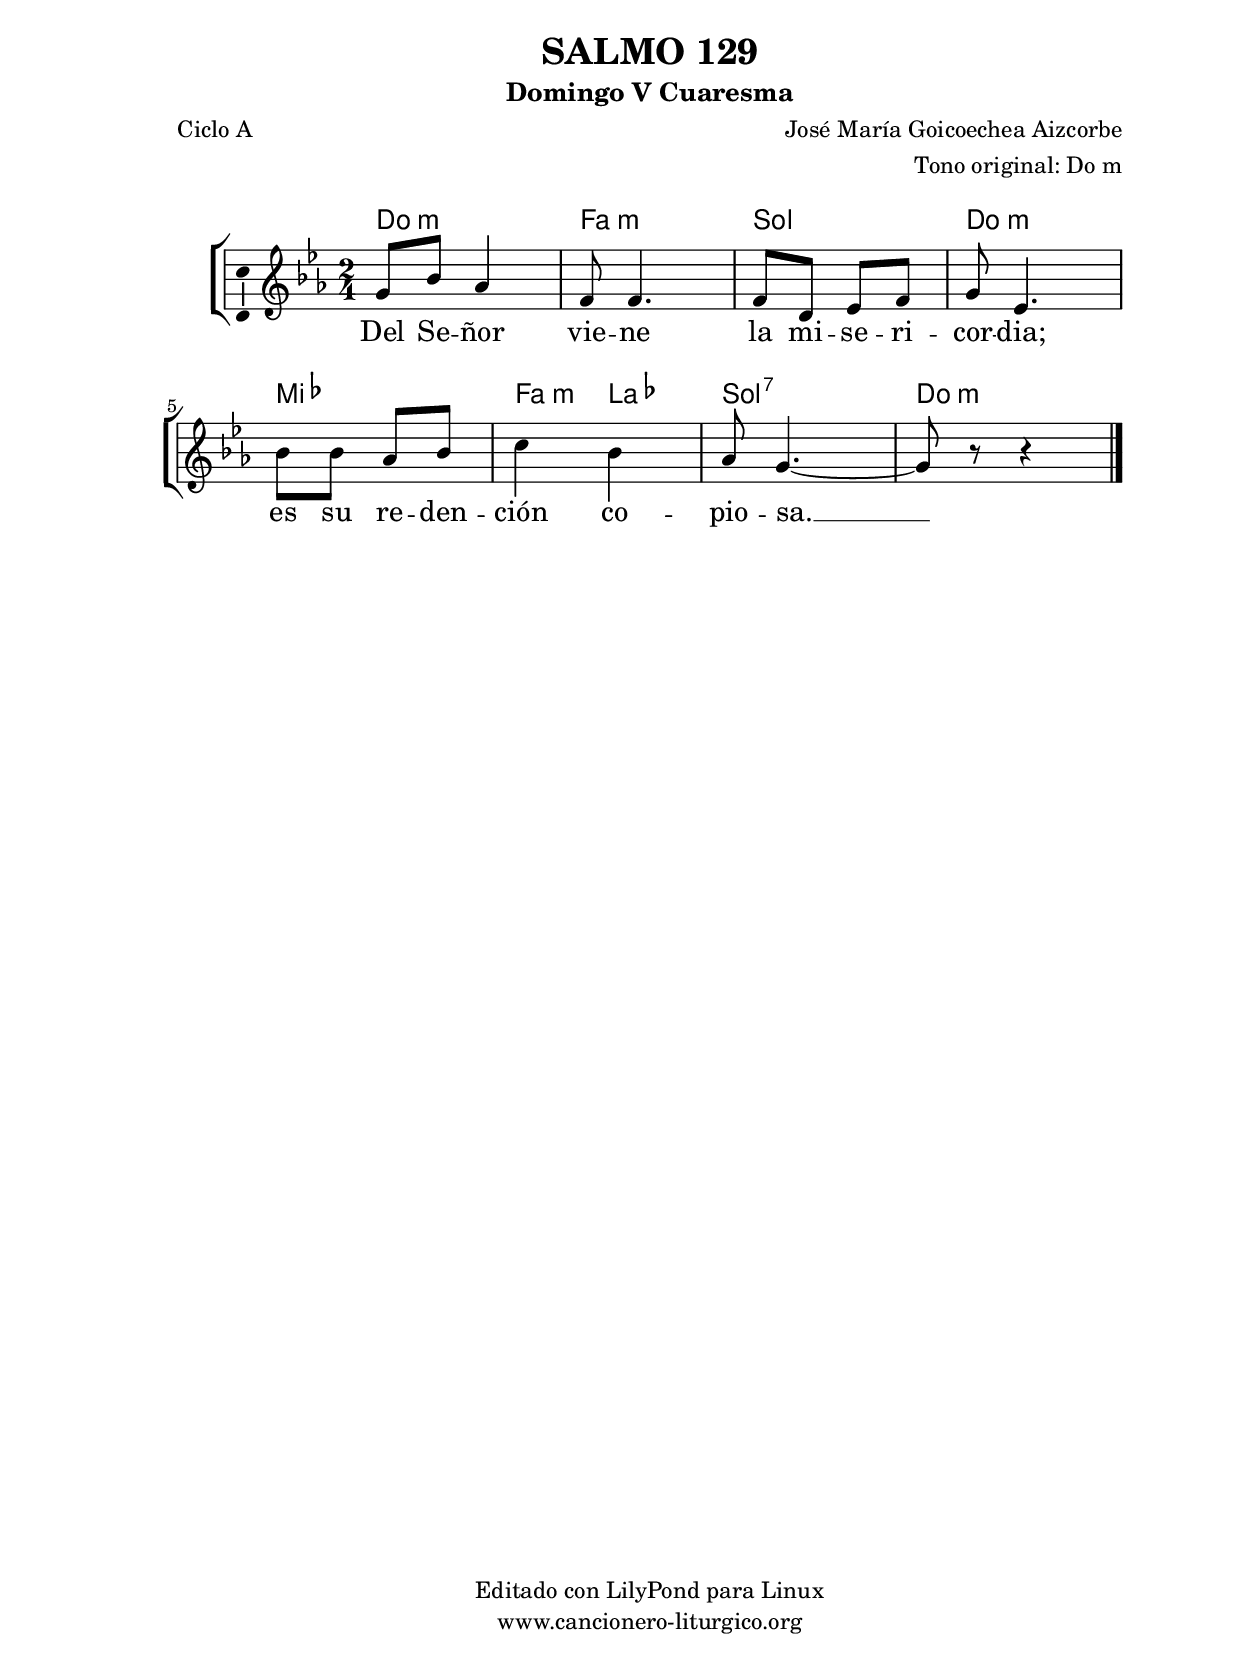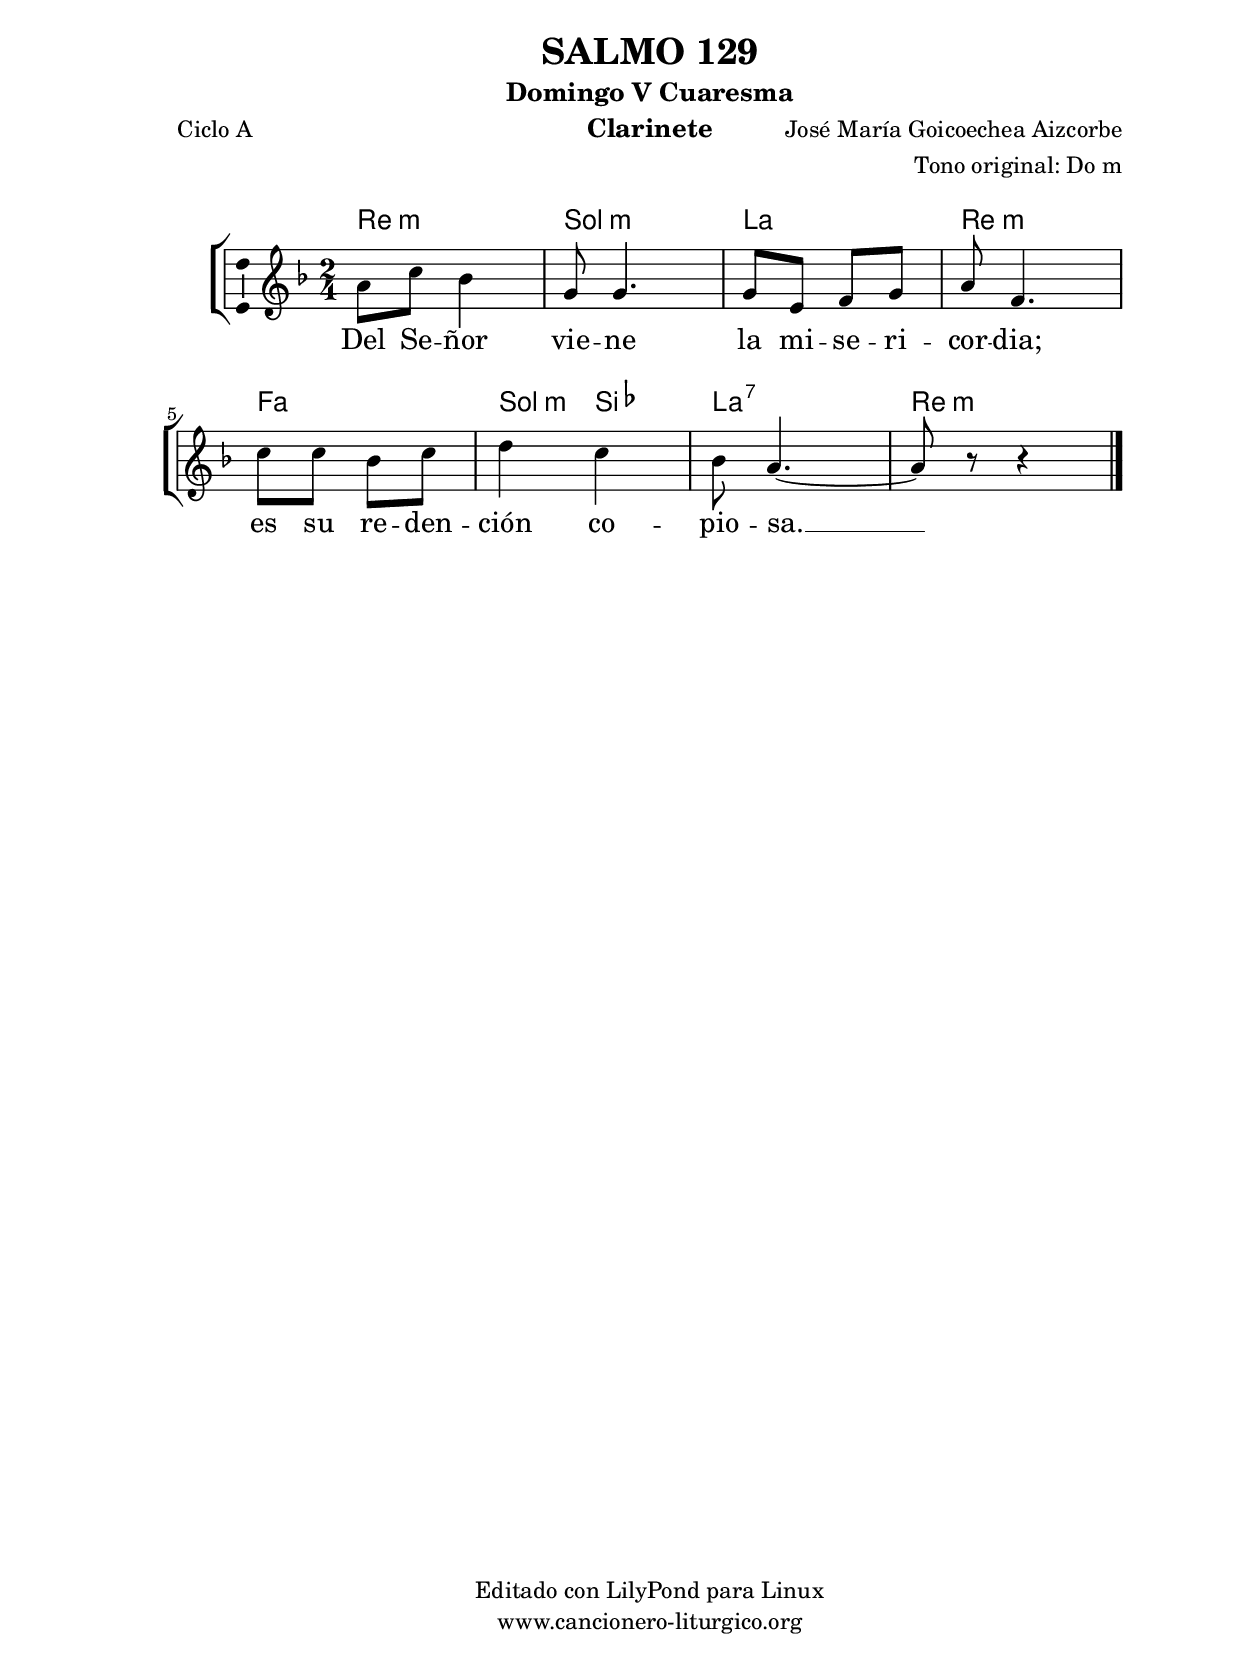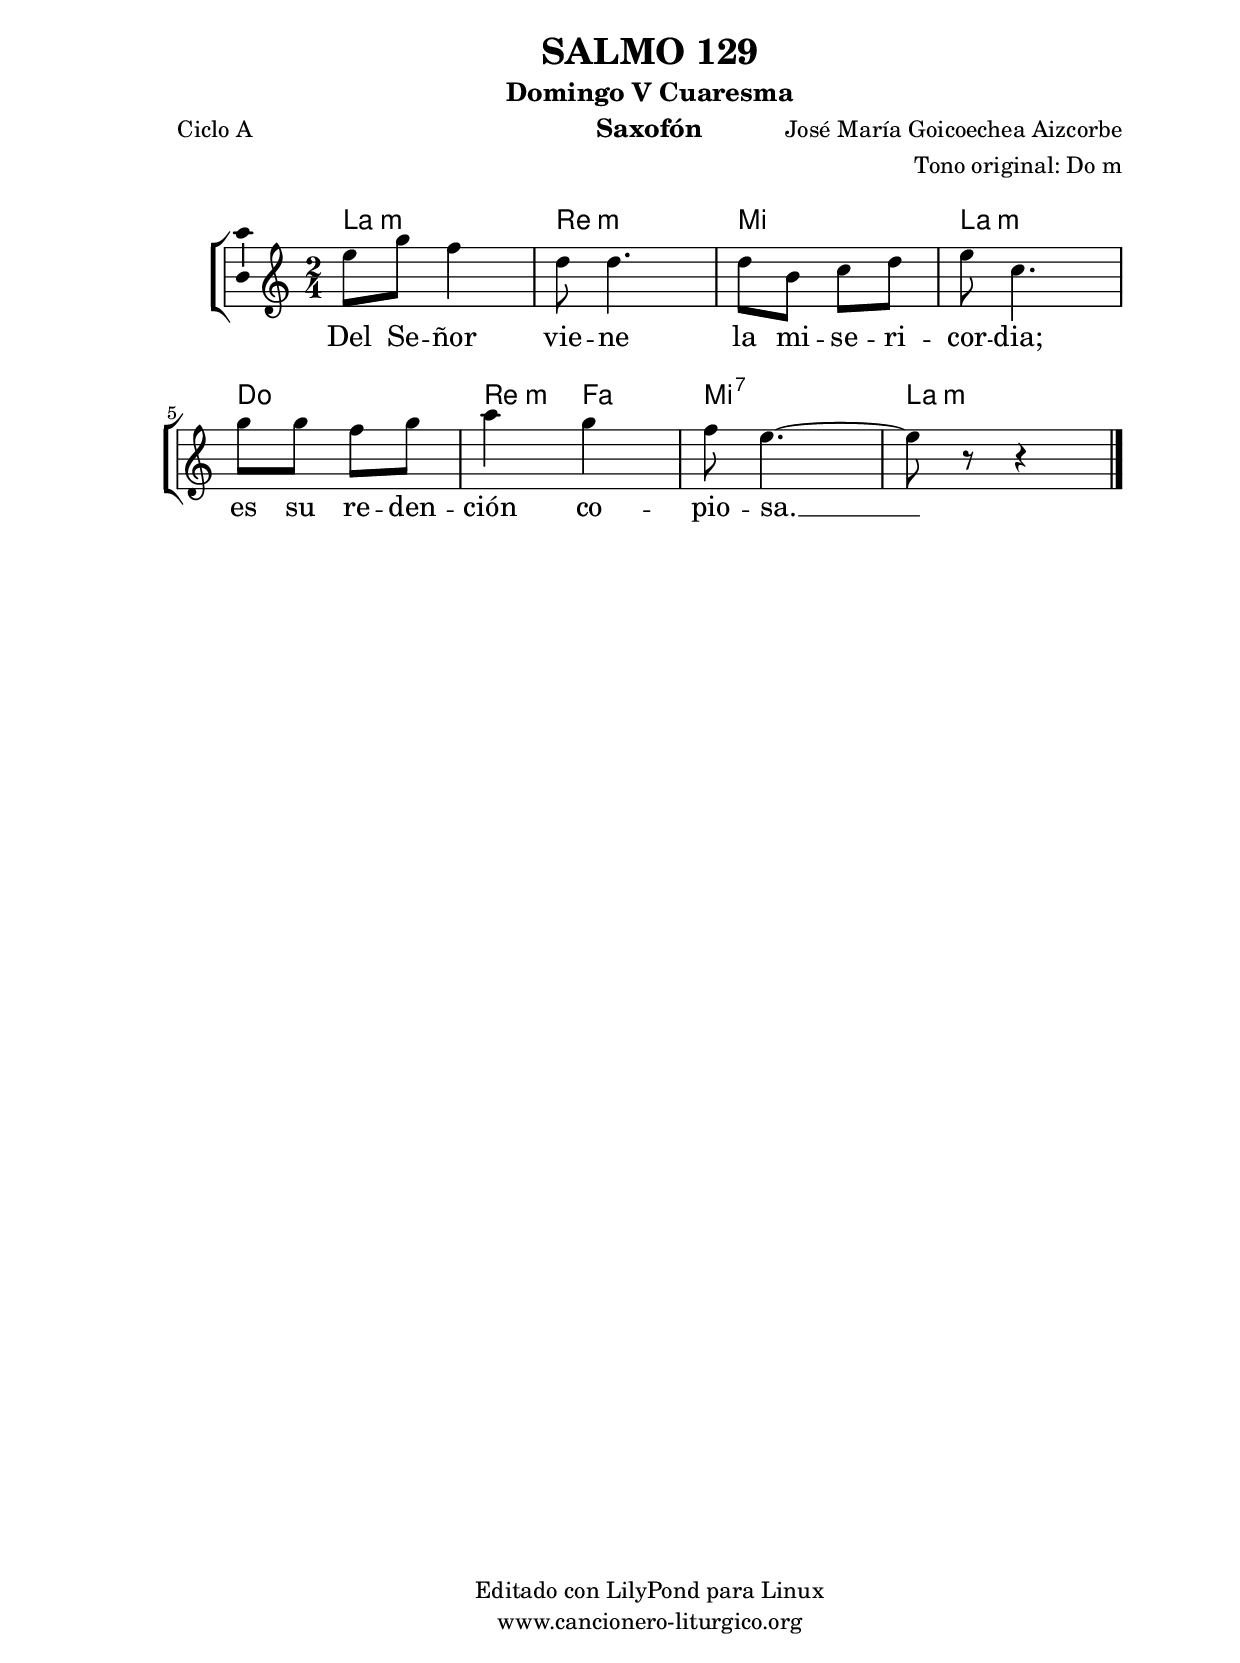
%
%para convertir .midi en .wav:
%timidity filename.midi -Ow -o finename.wav
%
%
%Para convertir de .wav a .mp3:
%lame -h -m j filename.wav
%
%
%para escuchar el midi:
%timidity nombrefichero.midi
%


%versión de lilypond para la que se ha escrito esta partitura:
\version "2.16.0"

	%Tamaño papel
	#(set-default-paper-size "a4")
	%Tamaño partitura
	#(set-global-staff-size 20)
	%No responde al pulsar sobre una nota
	#(ly:set-option 'point-and-click #f)

%parámetros del encabezamiento:
\header {
	title = "SALMO 129"
	subtitle = "Domingo V Cuaresma"
	composer = "José María Goicoechea Aizcorbe"
	poet = "Ciclo A"
	meter = ""
	arranger = "Tono original: Do m"
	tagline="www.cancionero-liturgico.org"
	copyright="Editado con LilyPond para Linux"
	tiempo = "Ordinario"
	usos = "Salmo"
	letra = ""
	}

%parámetros asociados al papel:
\paper  {
	oddHeaderMarkup = \markup {\fill-line { \on-the-fly #not-first-page \fromproperty #'header:title \on-the-fly #not-first-page \fromproperty #'header:composer }}
	evenHeaderMarkup = \markup {\fill-line { \fromproperty #'header:composer \fromproperty #'header:title }}
	#(set-paper-size "a4")
	print-page-number = ##f
	first-page-number = 1
	print-first-page-number = ##f
%	head-separation = 3.0 \cm
	top-margin = 2.0 \cm
	bottom-margin = 0.5\cm
%%%	bottom-margin = -1.0\cm
	left-margin = 3.0 \cm
	line-width = 16.0 \cm 
	indent = 8\mm
	interscoreline = 2.\mm
	between-system-space = 15\mm
%	para que las partituras no llenen la hoja:
	ragged-bottom = ##t
%	idem para la última hoja:
	ragged-last-bottom = ##f
%	para que las partituras llenen el ancho del papel:
	ragged-last = ##f
	after-title-space = 2.5 \cm
%page-count=1
%system-count=1

	%Flexible Vertical Spacing
%	markup-markup-spacing =
%	#'((basic-distance . 15) (minimum-distance . 15) (padding . 3))
	markup-system-spacing =
	#'((basic-distance . 15) (minimum-distance . 15) (padding . 3))
	system-system-spacing =
	#'((basic-distance . 15) (minimum-distance . 15) (padding . 3))
	score-system-spacing =
	#'((basic-distance . 15) (minimum-distance . 15) (padding . 5))
%	top-system-spacing = % header
%	#'((basic-distance . 8) (minimum-distance . 0) (padding . 3))
%	top-markup-spacing =
%	#'((basic-distance . 20) (minimum-distance . 20) (padding . 3))
	last-bottom-spacing = % footer
	#'((basic-distance . 5) (minimum-distance . 5) (padding . 3))
%	score-markup-spacing =
%	#'((basic-distance . 16) (minimum-distance . 13) (padding . 3))

	}


%parámetros que afectan a toda la partitura:
global =  {
	%clave de sol (G):
	\clef G
	%armadura:
%	\transpose c b
	\key c \minor
	\tempo 4=90
	\set Score.tempoHideNote = ##t
	}


acordes = {
	\italianChords
	\chordmode {
%	\transpose c b
{

c2:m f:m  g c:m ees f4:m aes g2:7 c:m

	}
	}
}


melodia = 
%	\transpose c b
{
	\relative c''{

\time 2/4

g8 bes aes4
f8 f4.
f8 d ees f
g8 ees4.
bes'8 bes aes bes
c4 bes
aes8 g4.~
g8 r8 r4

	\bar "|."
	}
	}


texto = \lyricmode {
Del Se -- ñor vie -- ne la mi -- se -- ri -- cor -- dia;
es su re -- den -- ción co -- pio -- sa. __
	}


acordesStaff = \context ChordNames = acordesStaff <<
	\set chordChanges = ##t
	\acordes
	>>


vozStaff = \context Voice = vozStaff
\with {\consists "Ambitus_engraver"}
<<
%	\set Staff.instrumentName = ""
%	\set Staff.shortInstrumentName = ""
%	\set Staff.midiInstrument = #"clarinet"
%	\set Staff.midiInstrument = #"cello"
%	\set Staff.midiInstrument = #"flute"
	\set Staff.midiInstrument = #"electric guitar (jazz)"
%	\set Staff.midiInstrument = #"english horn"
%	\set Staff.midiInstrument = #"violin"
%	\set Staff.midiInstrument = #"glockenspiel"
	\set Staff.midiMinimumVolume = #0.7
	\set Staff.midiMaximumVolume = #0.9
	\global
	\melodia
	>>


textoStaff = \context Lyrics = textoStaff <<
	\lyricsto vozStaff \texto
	>>

\book {
	\score {
		\context ChoirStaff {
			\override StaffGroup.SystemStartBracket #'collapse-height = #1
			\override Score.SystemStartBar #'collapse-height = #1
			<<
			\acordesStaff
			\vozStaff
			\textoStaff
			>>
			}
		\layout {
	    		\context {
				\Lyrics
				\override LyricText #'font-size = #2
				}
	   		 \context {
				\Score
				%fontSize = #3
				\override StaffSymbol #'staff-space = #(magstep +3)
				%\override Beam #'thickness = #0.55
				%\override SpacingSpanner #'spacing-increment = #1.0
				%\override Slur #'height-limit = #1.5
				}
			}
		}
	\score {
		\unfoldRepeats
		\context ChoirStaff {
			<<
			\acordesStaff
			\vozStaff
			>>
			}
		\midi {
	  		\context {
	  			\Score
				tempoWholesPerMinute = #(ly:make-moment 70 4)
				}
			}
		}
	}

%Partitura para clarinete
#(define output-suffix "C")
\book {
	\header{
		instrument = "Clarinete"
		}
	\score {
		\context ChoirStaff {
			\override StaffGroup.SystemStartBracket #'collapse-height = #1
			\override Score.SystemStartBar #'collapse-height = #1
\transpose c d
			<<
			\acordesStaff
			\vozStaff
			\textoStaff
			>>
			}
		\layout {
	    		\context {
				\Lyrics
				\override LyricText #'font-size = #2
				}
	   		 \context {
				\Score
				%fontSize = #3
				\override StaffSymbol #'staff-space = #(magstep +3)
				%\override Beam #'thickness = #0.55
				%\override SpacingSpanner #'spacing-increment = #1.0
				%\override Slur #'height-limit = #1.5
				}
			}
		}
	}

%Partitura para saxofón
#(define output-suffix "S")
\book {
	\header{
		instrument = "Saxofón"
		}
	\score {
		\context ChoirStaff {
			\override StaffGroup.SystemStartBracket #'collapse-height = #1
			\override Score.SystemStartBar #'collapse-height = #1
\transpose c a
			<<
			\acordesStaff
			\vozStaff
			\textoStaff
			>>
			}
		\layout {
	    		\context {
				\Lyrics
				\override LyricText #'font-size = #2
				}
	   		 \context {
				\Score
				%fontSize = #3
				\override StaffSymbol #'staff-space = #(magstep +3)
				%\override Beam #'thickness = #0.55
				%\override SpacingSpanner #'spacing-increment = #1.0
				%\override Slur #'height-limit = #1.5
				}
			}
		}
	}

